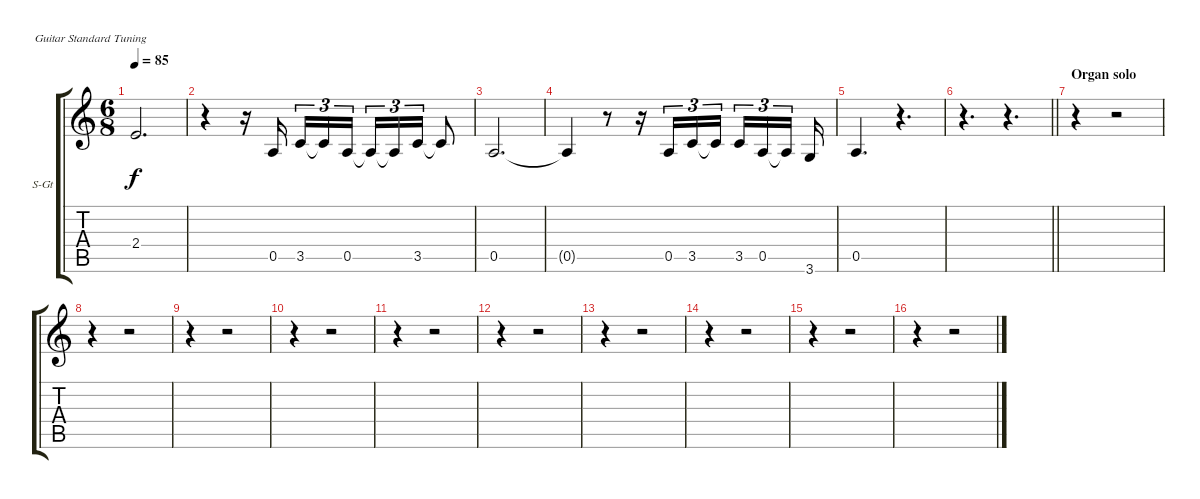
\bracketExtendMode groupsimilarinstruments
\firstSystemTrackNameOrientation horizontal
\otherSystemsTrackNameOrientation horizontal
\track ("Lead Vocals" "S-Gt") {instrument flute}
\staff {score tabs}
\tuning (E4 B3 G3 D3 A2 E2)
\displaytranspose 12
\ts (6 8)
\tempo 85
\clef g2
\ks c
2.4.2{d dy f} |
r.4 r.16 0.5.16 3.5.16{tu (3 2)} 3.5{t}.16{tu (3 2)} 0.5.16{tu (3 2)} 0.5{t}.16{tu (3 2)} 0.5{t}.16{tu (3 2)} 3.5.16{tu (3 2)} 3.5{t}.8 |
0.5.2{d} |
0.5{t}.4 r.8 r.16 0.5.16{tu (3 2)} 3.5.16{tu (3 2)} 3.5{t}.16{tu (3 2)} 3.5.16{tu (3 2)} 0.5.16{tu (3 2)} 0.5{t}.16{tu (3 2)} 3.6.16 |
0.5.4{d} r.4{d} |
\barLineRight lightlight
r.4{d} r.4{d} |
\section ("" "Organ solo")
r.4 r.2 |
r.4 r.2 |
r.4 r.2 |
r.4 r.2 |
r.4 r.2 |
r.4 r.2 |
r.4 r.2 |
r.4 r.2 |
r.4 r.2 |
r.4 r.2
